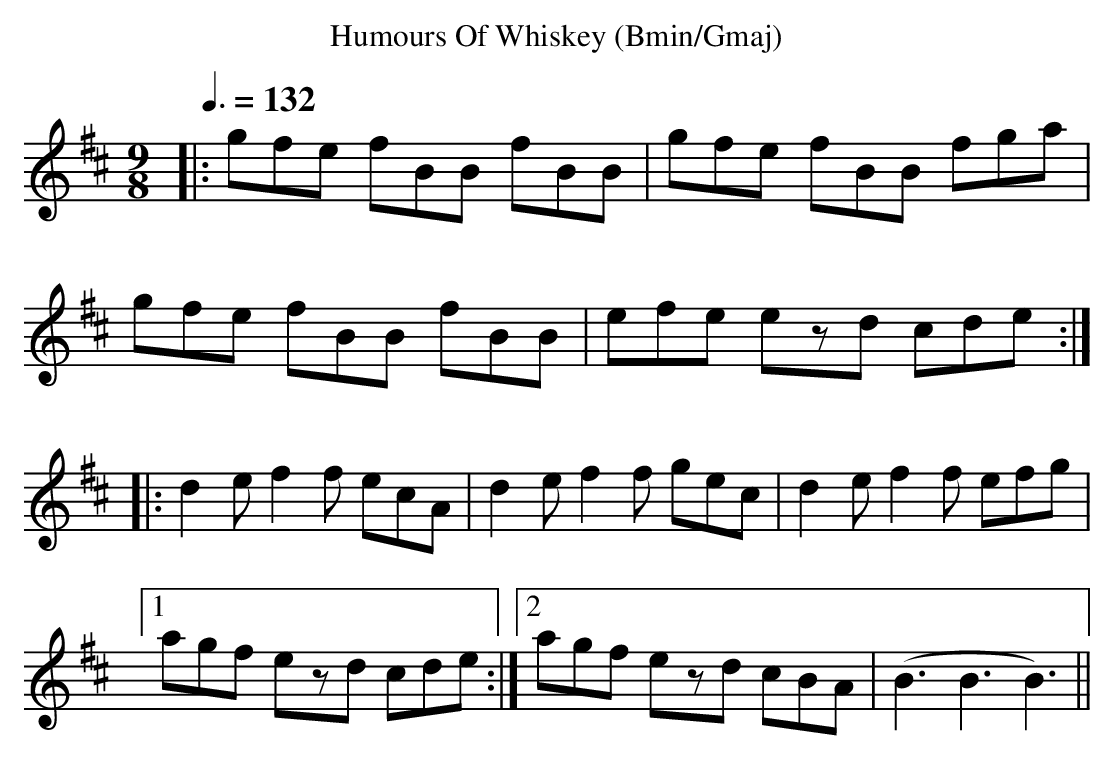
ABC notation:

X:1
T:Humours Of Whiskey (Bmin/Gmaj)
Q:3/8=132
M:9/8
L:1/8
K:Bmin
|:sgfe fBB fBB|sgfe fBB fga|sgfe fBB fBB|efe ezd cde:|
|:d2e f2f ecA|d2e f2f gec|d2e f2f efg|1 agf ezd cde:|2 agf ezd cBA|(B3B3B3)||
